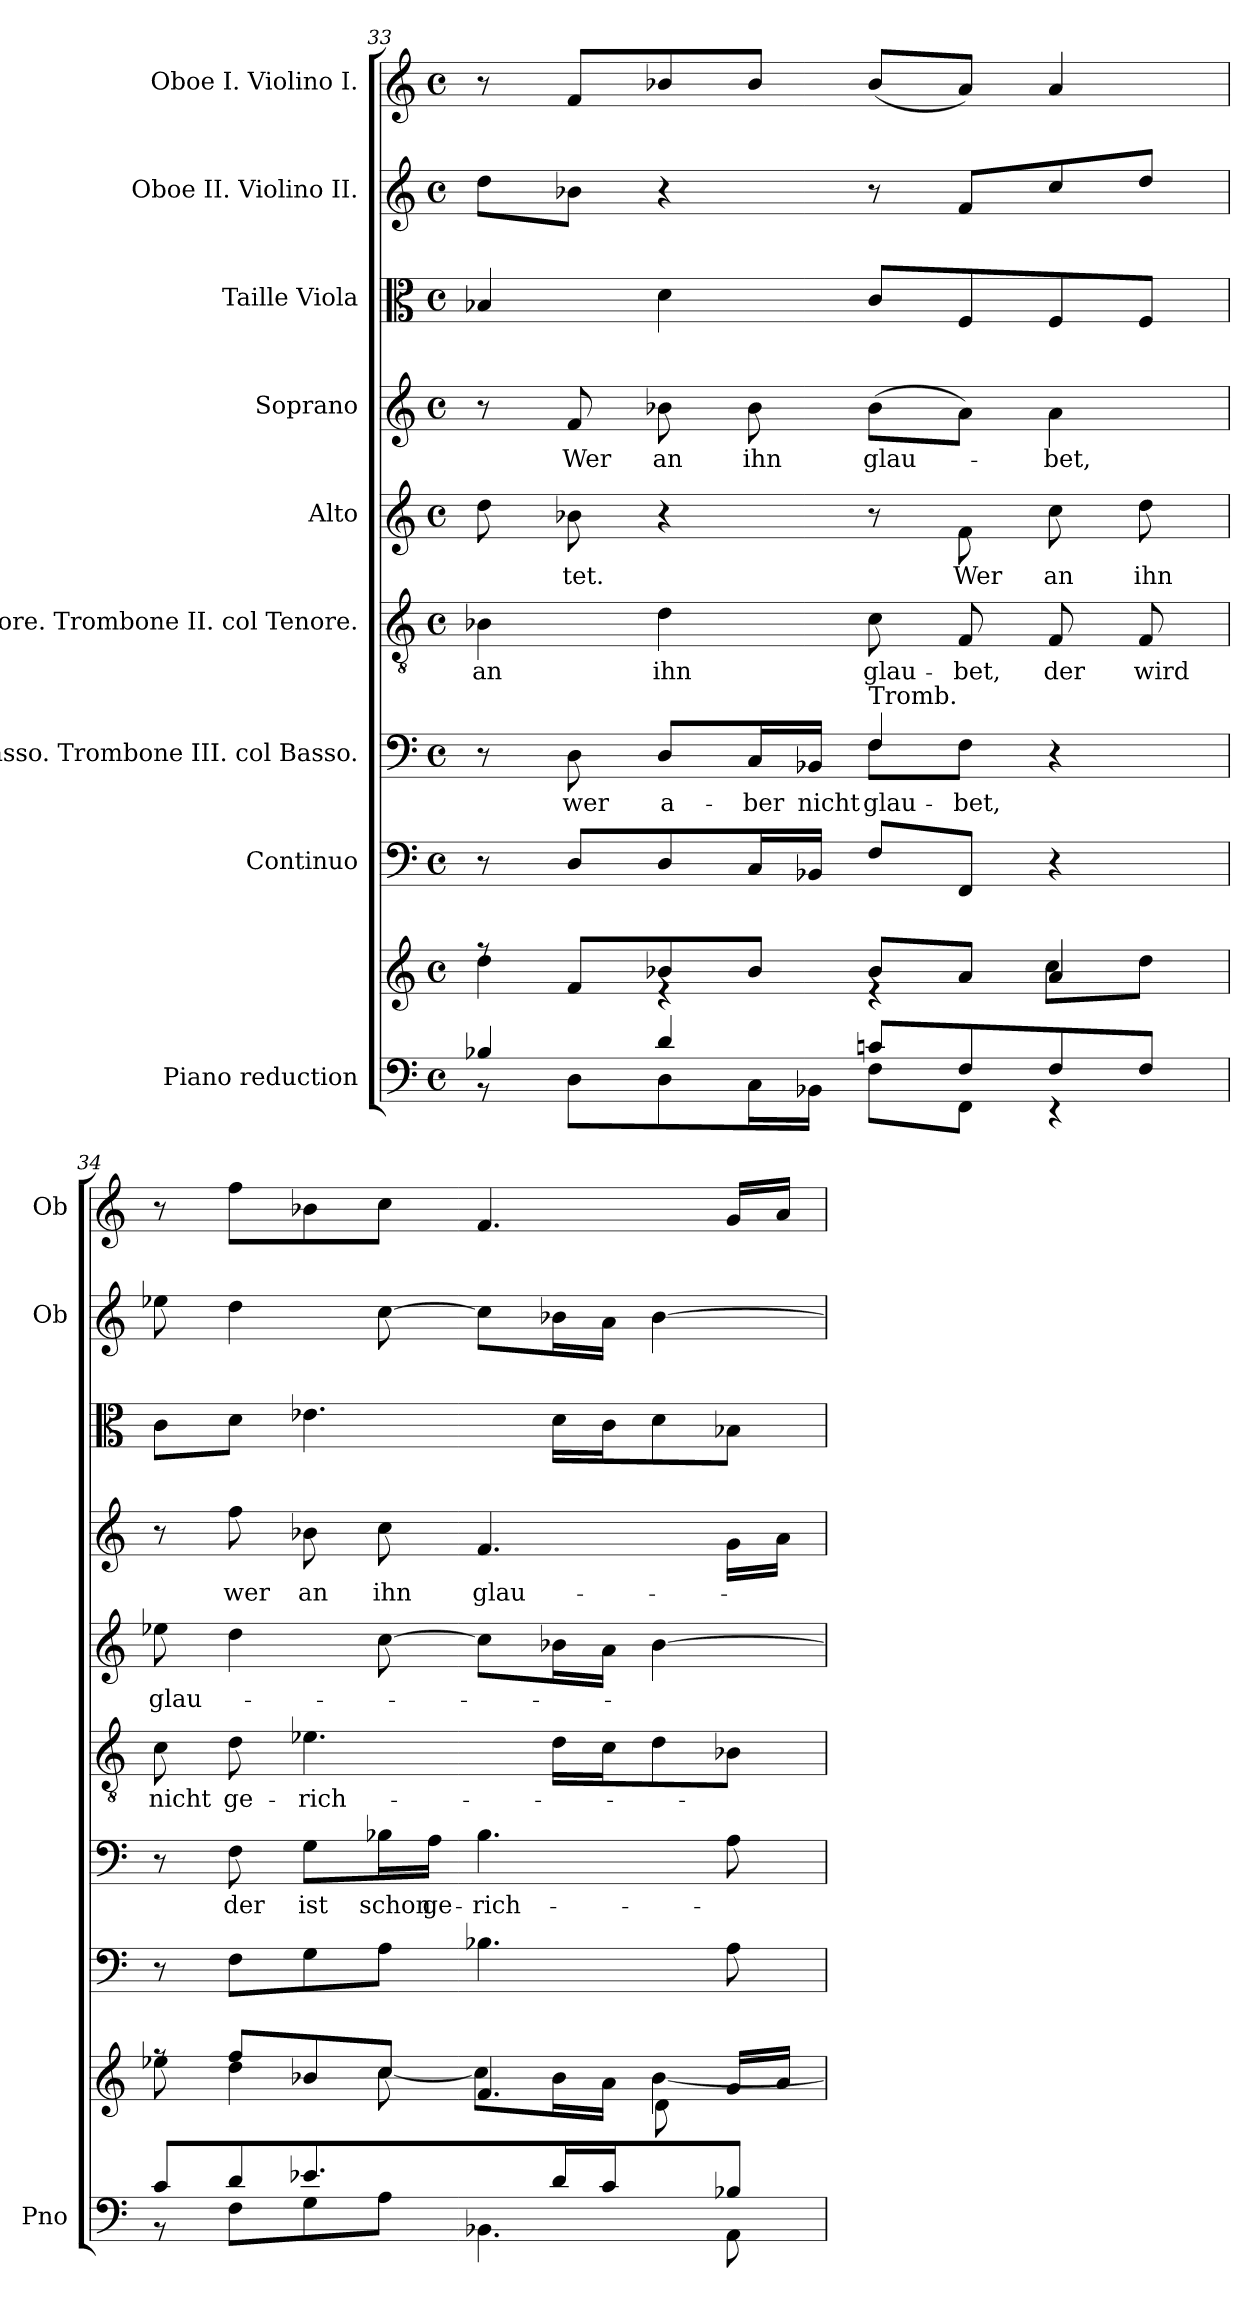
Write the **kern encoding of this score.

**kern	**kern	**kern	**kern	**text	**kern	**text	**kern	**text	**kern	**text	**kern	**kern	**kern
*part9	*part9	*part8	*part7	*part7	*part6	*part6	*part5	*part5	*part4	*part4	*part3	*part2	*part1
*staff10	*staff9	*staff8	*staff7	*staff7	*staff6	*staff6	*staff5	*staff5	*staff4	*staff4	*staff3	*staff2	*staff1
*I"Piano reduction	*	*I"Continuo	*I"Basso. Trombone III. col Basso.	*	*I"Tenore. Trombone II. col Tenore.	*	*I"Alto	*	*I"Soprano	*	*I"Taille Viola	*I"Oboe II. Violino II.	*I"Oboe I. Violino I.
*I'Pno	*	*	*	*	*	*	*	*	*	*	*	*I'Ob	*I'Ob
*clefF4	*clefG2	*clefF4	*clefF4	*	*clefGv2	*	*clefG2	*	*clefG2	*	*clefC3	*clefG2	*clefG2
*k[]	*k[]	*k[]	*k[]	*	*k[]	*	*k[]	*	*k[]	*	*k[]	*k[]	*k[]
*M4/4	*M4/4	*M4/4	*M4/4	*	*M4/4	*	*M4/4	*	*M4/4	*	*M4/4	*M4/4	*M4/4
*met(c)	*met(c)	*met(c)	*met(c)	*	*met(c)	*	*met(c)	*	*met(c)	*	*met(c)	*met(c)	*met(c)
=33	=33	=33	=33	=33	=33	=33	=33	=33	=33	=33	=33	=33	=33
*^	*^	*	*^	*	*	*	*	*	*	*	*	*	*
!	!	!	!	!	!	!	!	!	!LO:LY:b	!	!	!	!	!	!	!
4B-X/	8r	8rff	4dd\	8r	8r	8ryy	.	4B-X\	an	8dd\	.	8r	.	4B-X/	8dd\L	8r
!	!	!	!	!	!	!	!LO:LY:b	!	!	!	!LO:LY:b	!	!LO:LY:b	!	!	!
.	8D\L	8f/L	.	8D/L	8D\	4ryy	wer	.	.	8b-X\	tet.	8f/	Wer	.	8b-X\J	8f/L
!	!	!	!	!	!	!	!LO:LY:b	!	!LO:LY:b	!	!	!	!LO:LY:b	!	!	!
4d/	8D\	8b-X/	4re	8D/	8D/L	.	a-	4d\	ihn	4r	.	8b-X\	an	4d\	4r	8b-X/
!	!	!	!	!	!	!	!LO:LY:b	!	!	!	!	!	!LO:LY:b	!	!	!
.	16C\L	8b-/J	.	16C/L	16C/L	8ryy	-ber	.	.	.	.	8b-\	ihn	.	.	8b-/J
!	!	!	!	!	!	!	!LO:LY:b	!	!	!	!	!	!	!	!	!
.	16BB-X\JJ	.	.	16BB-X/JJ	16BB-X/JJ	.	nicht	.	.	.	.	.	.	.	.	.
!	!	!	!	!	!LO:TX:a:t=Tromb.	!	!	!	!	!	!	!	!	!	!	!
!	!	!	!	!	!	!	!LO:LY:b	!	!LO:LY:b	!	!	!	!LO:LY:b	!	!	!
8cn/L	8F\L	8b-/L	4re	8F/L	8F\L	4F!/	glau-	8c\	glau-	8r	.	(>8b-\L	glau-	8c/L	8r	(<8b-/L
!	!	!	!	!	!	!	!LO:LY:b	!	!LO:LY:b	!	!LO:LY:b	!	!	!	!	!
8F/	8FF\J	8a/J	.	8FF/J	8F\J	.	-bet,	8F/	-bet,	8f\	Wer	8a\J)	.	8F/	8f/L	8a/J)
!	!	!	!	!	!	!	!	!	!LO:LY:b	!	!LO:LY:b	!	!LO:LY:b	!	!	!
8F/	4r	4a/	8cc\L	4r	4r	4ryy	.	8F/	der	8cc\	an	4a\	-bet,	8F/	8cc/	4a/
!	!	!	!	!	!	!	!	!	!LO:LY:b	!	!LO:LY:b	!	!	!	!	!
8F/J	.	.	8dd\J	.	.	.	.	8F/	wird	8dd\	ihn	.	.	8F/J	8dd/J	.
*	*	*	*	*	*v	*v	*	*	*	*	*	*	*	*	*	*
!!LO:PB:g=z
=34	=34	=34	=34	=34	=34	=34	=34	=34	=34	=34	=34	=34	=34	=34	=34
*	*	*	*^	*	*	*	*	*	*	*	*	*	*	*	*
!	!	!	!	!	!	!	!	!	!LO:LY:b	!	!LO:LY:b	!	!	!	!	!
8c/L	8r	8rff	8ee-X\	2.ryy	8r	8r	.	8c\	nicht	8ee-X\	glau-	8r	.	8c\L	8ee-X\	8r
!	!	!	!	!	!	!	!LO:LY:b	!	!LO:LY:b	!	!	!	!LO:LY:b	!	!	!
8d/J	8F\L	8ff/L	4dd\	.	8F\L	8F\	der	8d\	ge-	4dd\	.	8ff\	wer	8d\J	4dd\	8ff\L
!	!	!	!	!	!	!	!LO:LY:b	!	!LO:LY:b	!	!	!	!LO:LY:b	!	!	!
4.e-X/	8G\	8b-X/	.	.	8G\	8G\L	ist	4.e-X\	-rich-	.	.	8b-X\	an	4.e-X\	.	8b-X\
!	!	!	!	!	!	!	!LO:LY:b	!	!	!	!	!	!LO:LY:b	!	!	!
.	8A\J	8cc/J	[8cc\	.	8A\J	16B-X\L	schon	.	.	[8cc\	.	8cc\	ihn	.	[8cc\	8cc\J
!	!	!	!	!	!	!	!LO:LY:b	!	!	!	!	!	!	!	!	!
.	.	.	.	.	.	16A\JJ	ge-	.	.	.	.	.	.	.	.	.
!	!	!	!	!	!	!	!LO:LY:b	!	!	!	!	!	!LO:LY:b	!	!	!
.	4.BB-X\	4.f/	8cc\L]	.	4.B-X\	4.B-\	-rich-	.	.	8cc\L]	.	4.f/	glau-	.	8cc\L]	4.f/
16d/LL	.	.	16b-\L	.	.	.	.	16d\LL	.	16b-X\L	.	.	.	16d\LL	16b-X\L	.
16c/JJ	.	.	16a\JJ	.	.	.	.	16c\J	.	16a\JJ	.	.	.	16c\J	16a\JJ	.
8ryy	.	.	[4b-\	8d\L	.	.	.	8d\	.	[4b-\	.	.	.	8d\	[4b-\	.
8B-X/J	8AA\	16g/LL	.	8ryy	8A\	8A\	.	8B-X\J	.	.	.	16g\LL	.	8B-X\J	.	16g/LL
.	.	16a/JJ	.	.	.	.	.	.	.	.	.	16a\JJ	.	.	.	16a/JJ
*v	*v	*	*	*	*	*	*	*	*	*	*	*	*	*	*	*
*	*v	*v	*v	*	*	*	*	*	*	*	*	*	*	*	*
=	=	=	=	=	=	=	=	=	=	=	=	=	=
*-	*-	*-	*-	*-	*-	*-	*-	*-	*-	*-	*-	*-	*-
